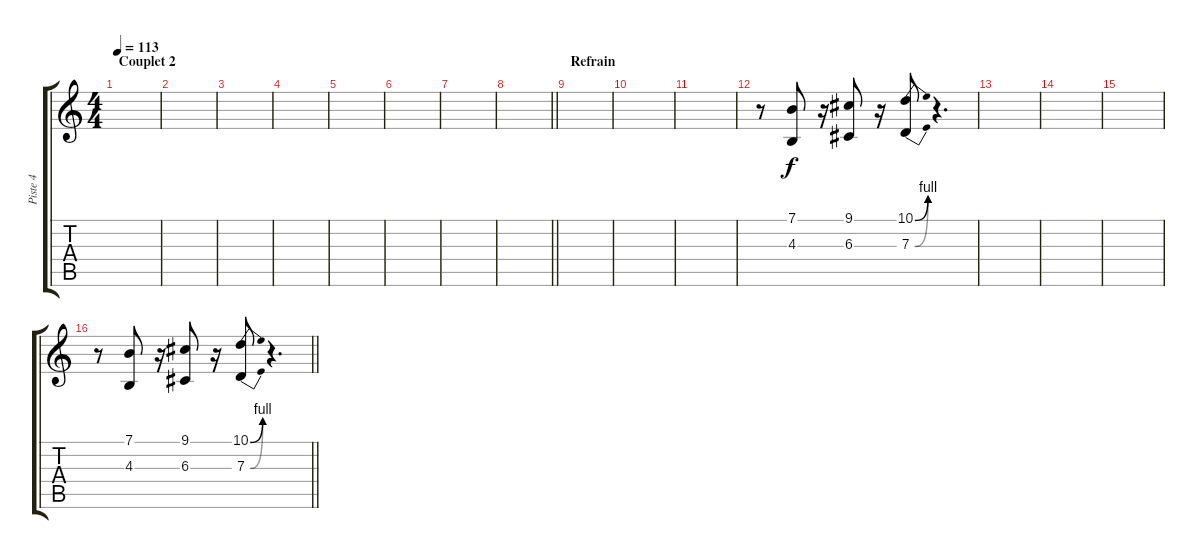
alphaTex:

\track ("Piste 4" "Piste 4") {instrument brasssection}
\staff {score tabs}
\tuning (E4 B3 G3 D3 A2 E2) {hide}
\ts (4 4)
\section ("" "Couplet 2")
\tempo 113
\clef g2
\ks c
|
|
|
|
|
|
|
\barLineRight lightlight
|
\section ("" "Refrain")
|
|
|
r.8 (7.1 4.3).8 r.16 (9.1 6.3).8 r.16 (10.1{be (bend 0 0 60 4)} 7.3{be (bend 0 0 60 4)}).8 r.4{d} |
|
|
|
\barLineRight lightlight
r.8 (7.1 4.3).8 r.16 (9.1 6.3).8 r.16 (10.1{be (bend 0 0 60 4)} 7.3{be (bend 0 0 60 4)}).8 r.4{d}
